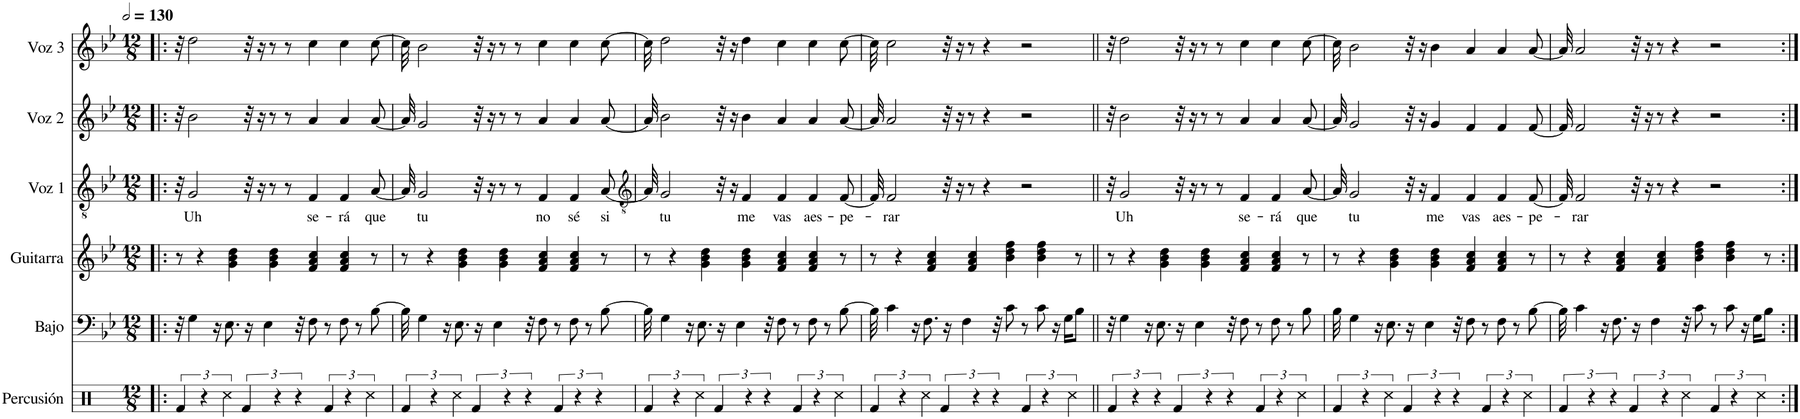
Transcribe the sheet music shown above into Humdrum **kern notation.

**kern	**kern	**kern	**kern	**text	**kern	**kern
*part6	*part5	*part4	*part3	*part3	*part2	*part1
*staff6	*staff5	*staff4	*staff3	*staff3	*staff2	*staff1
*I"Percusión	*I"Bajo	*I"Guitarra	*I"Voz 1	*	*I"Voz 2	*I"Voz 3
*I'Perc.	*	*I'Guit.	*I'Vo.	*	*I'Vo.	*I'Vo.
*clefX	*clefF4	*clefG2	*clefGv2	*	*clefG2	*clefG2
*	*Trd7c12	*	*	*	*	*
*k[b-e-]	*k[b-e-]	*k[b-e-]	*k[b-e-]	*	*k[b-e-]	*k[b-e-]
*M12/8	*M12/8	*M12/8	*M12/8	*	*M12/8	*M12/8
*MM260	*MM260	*MM260	*MM260	*	*MM260	*MM260
=1!|:	=1!|:	=1!|:	=1!|:	=1!|:	=1!|:	=1!|:
6Rf/	32r	8r	32r	.	32r	32r
!	!	!	!	!LO:LY:b	!	!
.	4G\	.	2G/	Uh	2b-\	2dd\
.	.	4r	.	.	.	.
6r	.	.	.	.	.	.
.	16r	.	.	.	.	.
6Rcc\	.	.	.	.	.	.
.	8.E-\	.	.	.	.	.
.	.	4g\ 4b-\ 4dd\	.	.	.	.
6Rf/	.	.	.	.	.	.
.	16r	.	32r	.	32r	32r
.	.	.	16r	.	16r	16r
.	4E-\	.	.	.	.	.
.	.	4g\ 4b-\ 4dd\	8r	.	8r	8r
6r	.	.	.	.	.	.
.	.	.	8r	.	8r	8r
6r	.	.	.	.	.	.
.	32r	.	.	.	.	.
!	!	!	!	!LO:LY:b	!	!
.	8F\	4f/ 4a/ 4cc/	4F/	se-	4a/	4cc\
6Rf/	8r	.	.	.	.	.
!	!	!	!	!LO:LY:b	!	!
.	8F\	4f/ 4a/ 4cc/	4F/	-rá	4a/	4cc\
6r	.	.	.	.	.	.
.	8r	.	.	.	.	.
6Rcc\	.	.	.	.	.	.
!	!	!	!	!LO:LY:b	!	!
.	[8B-\	8r	[8A/	que	[8a/	[8cc\
=2	=2	=2	=2	=2	=2	=2
6Rf/	32B-\]	8r	32A/]	.	32a/]	32cc\]
!	!	!	!	!LO:LY:b	!	!
.	4G\	.	2G/	tu	2g/	2b-\
.	.	4r	.	.	.	.
6r	.	.	.	.	.	.
.	16r	.	.	.	.	.
6Rcc\	.	.	.	.	.	.
.	8.E-\	.	.	.	.	.
.	.	4g\ 4b-\ 4dd\	.	.	.	.
6Rf/	.	.	.	.	.	.
.	16r	.	32r	.	32r	32r
.	.	.	16r	.	16r	16r
.	4E-\	.	.	.	.	.
.	.	4g\ 4b-\ 4dd\	8r	.	8r	8r
6r	.	.	.	.	.	.
.	.	.	8r	.	8r	8r
6r	.	.	.	.	.	.
.	32r	.	.	.	.	.
!	!	!	!	!LO:LY:b	!	!
.	8F\	4f/ 4a/ 4cc/	4F/	no	4a/	4cc\
6Rf/	8r	.	.	.	.	.
!	!	!	!	!LO:LY:b	!	!
.	8F\	4f/ 4a/ 4cc/	4F/	sé	4a/	4cc\
6r	.	.	.	.	.	.
.	8r	.	.	.	.	.
6r	.	.	.	.	.	.
!	!	!	!	!LO:LY:b	!	!
.	[8B-\	8r	[8A/	si	[8a/	[8cc\
=3	=3	=3	=3	=3	=3	=3
*	*	*	*clefGv2	*	*	*
6Rf/	32B-\]	8r	32A/]	.	32a/]	32cc\]
!	!	!	!	!LO:LY:b	!	!
.	4G\	.	2G/	tu	2b-\	2dd\
.	.	4r	.	.	.	.
6r	.	.	.	.	.	.
.	16r	.	.	.	.	.
6Rcc\	.	.	.	.	.	.
.	8.E-\	.	.	.	.	.
.	.	4g\ 4b-\ 4dd\	.	.	.	.
6Rf/	.	.	.	.	.	.
.	16r	.	32r	.	32r	32r
.	.	.	16r	.	16r	16r
.	4E-\	.	.	.	.	.
!	!	!	!	!LO:LY:b	!	!
.	.	4g\ 4b-\ 4dd\	4F/	me	4b-\	4dd\
6r	.	.	.	.	.	.
6r	.	.	.	.	.	.
.	32r	.	.	.	.	.
!	!	!	!	!LO:LY:b	!	!
.	8F\	4f/ 4a/ 4cc/	4F/	vas	4a/	4cc\
6Rf/	8r	.	.	.	.	.
!	!	!	!	!LO:LY:b	!	!
.	8F\	4f/ 4a/ 4cc/	4F/	aes-	4a/	4cc\
6r	.	.	.	.	.	.
.	8r	.	.	.	.	.
6Rcc\	.	.	.	.	.	.
!	!	!	!	!LO:LY:b	!	!
.	[8B-\	8r	[8F/	-pe-	[8a/	[8cc\
=4	=4	=4	=4	=4	=4	=4
6Rf/	32B-\]	8r	32F/]	.	32a/]	32cc\]
!	!	!	!	!LO:LY:b	!	!
.	4c\	.	2F/	-rar	2a/	2cc\
.	.	4r	.	.	.	.
6r	.	.	.	.	.	.
.	16r	.	.	.	.	.
6Rcc\	.	.	.	.	.	.
.	8.F\	.	.	.	.	.
.	.	4f/ 4a/ 4cc/	.	.	.	.
6Rf/	.	.	.	.	.	.
.	16r	.	32r	.	32r	32r
.	.	.	16r	.	16r	16r
.	4F\	.	.	.	.	.
.	.	4f/ 4a/ 4cc/	8r	.	8r	8r
6r	.	.	.	.	.	.
.	.	.	4r	.	4r	4r
6r	.	.	.	.	.	.
.	32r	.	.	.	.	.
.	8c\	4b-\ 4dd\ 4ff\	.	.	.	.
6Rf/	8r	.	2r	.	2r	2r
.	8c\	4b-\ 4dd\ 4ff\	.	.	.	.
6r	.	.	.	.	.	.
.	16r	.	.	.	.	.
.	16G\KL	.	.	.	.	.
6Rcc\	.	.	.	.	.	.
.	8B-\J	8r	.	.	.	.
=5||	=5||	=5||	=5||	=5||	=5||	=5||
6Rf/	32r	8r	32r	.	32r	32r
!	!	!	!	!LO:LY:b	!	!
.	4G\	.	2G/	Uh	2b-\	2dd\
.	.	4r	.	.	.	.
6r	.	.	.	.	.	.
.	16r	.	.	.	.	.
6r	.	.	.	.	.	.
.	8.E-\	.	.	.	.	.
.	.	4g\ 4b-\ 4dd\	.	.	.	.
6Rf/	.	.	.	.	.	.
.	16r	.	32r	.	32r	32r
.	.	.	16r	.	16r	16r
.	4E-\	.	.	.	.	.
.	.	4g\ 4b-\ 4dd\	8r	.	8r	8r
6r	.	.	.	.	.	.
.	.	.	8r	.	8r	8r
6r	.	.	.	.	.	.
.	32r	.	.	.	.	.
!	!	!	!	!LO:LY:b	!	!
.	8F\	4f/ 4a/ 4cc/	4F/	se-	4a/	4cc\
6Rf/	8r	.	.	.	.	.
!	!	!	!	!LO:LY:b	!	!
.	8F\	4f/ 4a/ 4cc/	4F/	-rá	4a/	4cc\
6r	.	.	.	.	.	.
.	8r	.	.	.	.	.
6Rcc\	.	.	.	.	.	.
!	!	!	!	!LO:LY:b	!	!
.	8B-\	8r	[8A/	que	[8a/	[8cc\
=6	=6	=6	=6	=6	=6	=6
6Rf/	32B-\	8r	32A/]	.	32a/]	32cc\]
!	!	!	!	!LO:LY:b	!	!
.	4G\	.	2G/	tu	2g/	2b-\
.	.	4r	.	.	.	.
6r	.	.	.	.	.	.
.	16r	.	.	.	.	.
6Rcc\	.	.	.	.	.	.
.	8.E-\	.	.	.	.	.
.	.	4g\ 4b-\ 4dd\	.	.	.	.
6Rf/	.	.	.	.	.	.
.	16r	.	32r	.	32r	32r
.	.	.	16r	.	16r	16r
.	4E-\	.	.	.	.	.
!	!	!	!	!LO:LY:b	!	!
.	.	4g\ 4b-\ 4dd\	4F/	me	4g/	4b-\
6r	.	.	.	.	.	.
6r	.	.	.	.	.	.
.	32r	.	.	.	.	.
!	!	!	!	!LO:LY:b	!	!
.	8F\	4f/ 4a/ 4cc/	4F/	vas	4f/	4a/
6Rf/	8r	.	.	.	.	.
!	!	!	!	!LO:LY:b	!	!
.	8F\	4f/ 4a/ 4cc/	4F/	aes-	4f/	4a/
6r	.	.	.	.	.	.
.	8r	.	.	.	.	.
6Rcc\	.	.	.	.	.	.
!	!	!	!	!LO:LY:b	!	!
.	[8B-\	8r	[8F/	-pe-	[8f/	[8a/
=7	=7	=7	=7	=7	=7	=7
6Rf/	32B-\]	8r	32F/]	.	32f/]	32a/]
!	!	!	!	!LO:LY:b	!	!
.	4c\	.	2F/	-rar	2f/	2a/
.	.	4r	.	.	.	.
6r	.	.	.	.	.	.
.	16r	.	.	.	.	.
6r	.	.	.	.	.	.
.	8.F\	.	.	.	.	.
.	.	4f/ 4a/ 4cc/	.	.	.	.
6Rf/	.	.	.	.	.	.
.	16r	.	32r	.	32r	32r
.	.	.	16r	.	16r	16r
.	4F\	.	.	.	.	.
.	.	4f/ 4a/ 4cc/	8r	.	8r	8r
6r	.	.	.	.	.	.
.	.	.	4r	.	4r	4r
6Rcc\	.	.	.	.	.	.
.	32r	.	.	.	.	.
.	8c\	4b-\ 4dd\ 4ff\	.	.	.	.
6Rf/	8r	.	2r	.	2r	2r
.	8c\	4b-\ 4dd\ 4ff\	.	.	.	.
6r	.	.	.	.	.	.
.	16r	.	.	.	.	.
.	16G\KL	.	.	.	.	.
6Rcc\	.	.	.	.	.	.
.	8B-\J	8r	.	.	.	.
=:|!	=:|!	=:|!	=:|!	=:|!	=:|!	=:|!
*-	*-	*-	*-	*-	*-	*-
